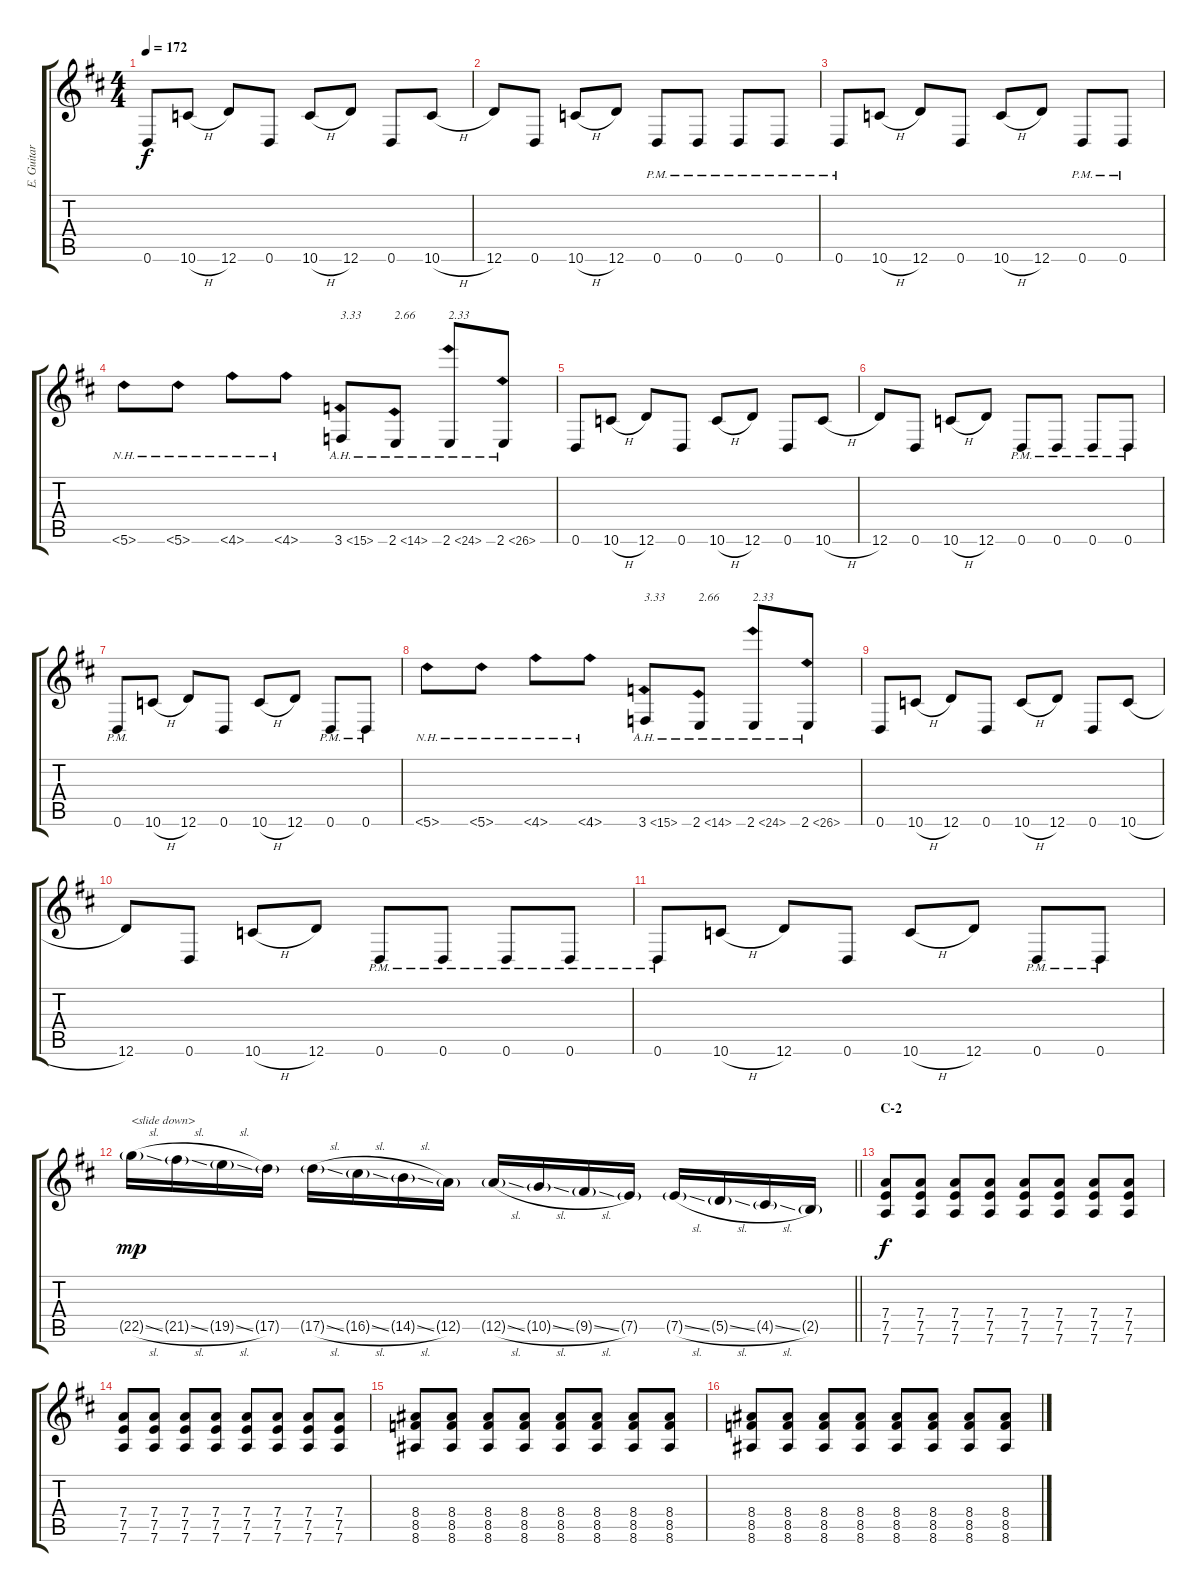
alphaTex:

\track ("E. Guitar I" "E. Guitar ") {instrument overdrivenguitar}
\staff {score tabs}
\tuning (E4 B3 G3 D3 A2 D2) {hide}
\ts (4 4)
\tempo 172
\clef g2
\ks d
0.6.8{dy f} 10.6{h}.8 12.6.8 0.6.8 10.6{h}.8 12.6.8 0.6.8 10.6{h}.8 |
12.6.8 0.6.8 10.6{h}.8 12.6.8 0.6{pm}.8 0.6{pm}.8 0.6{pm}.8 0.6{pm}.8 |
0.6{pm}.8 10.6{h}.8 12.6.8 0.6.8 10.6{h}.8 12.6.8 0.6{pm}.8 0.6{pm}.8 |
5.6{nh}.8 5.6{nh}.8 4.6{nh}.8 4.6{nh}.8 3.6{ah 12}.8{txt "3.33"} 2.6{ah 12}.8{txt "2.66"} 2.6{ah 22}.8{txt "2.33"} 2.6{ah 24}.8 |
0.6.8 10.6{h}.8 12.6.8 0.6.8 10.6{h}.8 12.6.8 0.6.8 10.6{h}.8 |
12.6.8 0.6.8 10.6{h}.8 12.6.8 0.6{pm}.8 0.6{pm}.8 0.6{pm}.8 0.6{pm}.8 |
0.6{pm}.8 10.6{h}.8 12.6.8 0.6.8 10.6{h}.8 12.6.8 0.6{pm}.8 0.6{pm}.8 |
5.6{nh}.8 5.6{nh}.8 4.6{nh}.8 4.6{nh}.8 3.6{ah 12}.8{txt "3.33"} 2.6{ah 12}.8{txt "2.66"} 2.6{ah 22}.8{txt "2.33"} 2.6{ah 24}.8 |
0.6.8 10.6{h}.8 12.6.8 0.6.8 10.6{h}.8 12.6.8 0.6.8 10.6{h}.8 |
12.6.8 0.6.8 10.6{h}.8 12.6.8 0.6{pm}.8 0.6{pm}.8 0.6{pm}.8 0.6{pm}.8 |
0.6{pm}.8 10.6{h}.8 12.6.8 0.6.8 10.6{h}.8 12.6.8 0.6{pm}.8 0.6{pm}.8 |
\barLineRight lightlight
22.5{sl g}.16{txt "<slide down>" dy mp} 21.5{sl g}.16 19.5{sl g}.16 17.5{g}.16 17.5{sl g}.16 16.5{sl g}.16 14.5{sl g}.16 12.5{g}.16 12.5{sl g}.16 10.5{sl g}.16 9.5{sl g}.16 7.5{g}.16 7.5{sl g}.16 5.5{sl g}.16 4.5{sl g}.16 2.5{g}.16 |
\section ("" "C-2")
(7.4 7.5 7.6).8{dy f} (7.4 7.5 7.6).8 (7.4 7.5 7.6).8 (7.4 7.5 7.6).8 (7.4 7.5 7.6).8 (7.4 7.5 7.6).8 (7.4 7.5 7.6).8 (7.4 7.5 7.6).8 |
(7.4 7.5 7.6).8 (7.4 7.5 7.6).8 (7.4 7.5 7.6).8 (7.4 7.5 7.6).8 (7.4 7.5 7.6).8 (7.4 7.5 7.6).8 (7.4 7.5 7.6).8 (7.4 7.5 7.6).8 |
(8.4 8.5 8.6).8 (8.4 8.5 8.6).8 (8.4 8.5 8.6).8 (8.4 8.5 8.6).8 (8.4 8.5 8.6).8 (8.4 8.5 8.6).8 (8.4 8.5 8.6).8 (8.4 8.5 8.6).8 |
(8.4 8.5 8.6).8 (8.4 8.5 8.6).8 (8.4 8.5 8.6).8 (8.4 8.5 8.6).8 (8.4 8.5 8.6).8 (8.4 8.5 8.6).8 (8.4 8.5 8.6).8 (8.4 8.5 8.6).8
